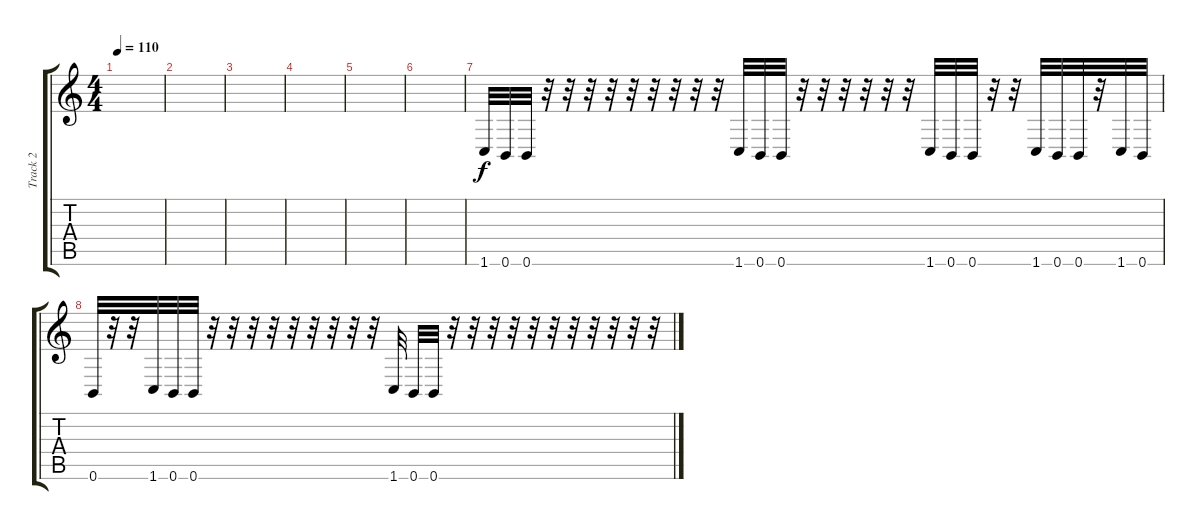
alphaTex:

\track ("Track 2" "Track 2") {instrument distortionguitar}
\staff {score tabs}
\tuning (B3 Gb3 D3 A2 E2 B1) {hide}
\ts (4 4)
\tempo 110
\clef g2
\ks c
|
|
|
|
|
|
1.6.32 0.6.32 0.6.32 r.32 r.32 r.32 r.32 r.32 r.32 r.32 r.32 r.32 1.6.32 0.6.32 0.6.32 r.32 r.32 r.32 r.32 r.32 r.32 1.6.32 0.6.32 0.6.32 r.32 r.32 1.6.32 0.6.32 0.6.32 r.32 1.6.32 0.6.32 |
0.6.32 r.32 r.32 1.6.32 0.6.32 0.6.32 r.32 r.32 r.32 r.32 r.32 r.32 r.32 r.32 r.32 1.6.32 0.6.32 0.6.32 r.32 r.32 r.32 r.32 r.32 r.32 r.32 r.32 r.32 r.32 r.32
